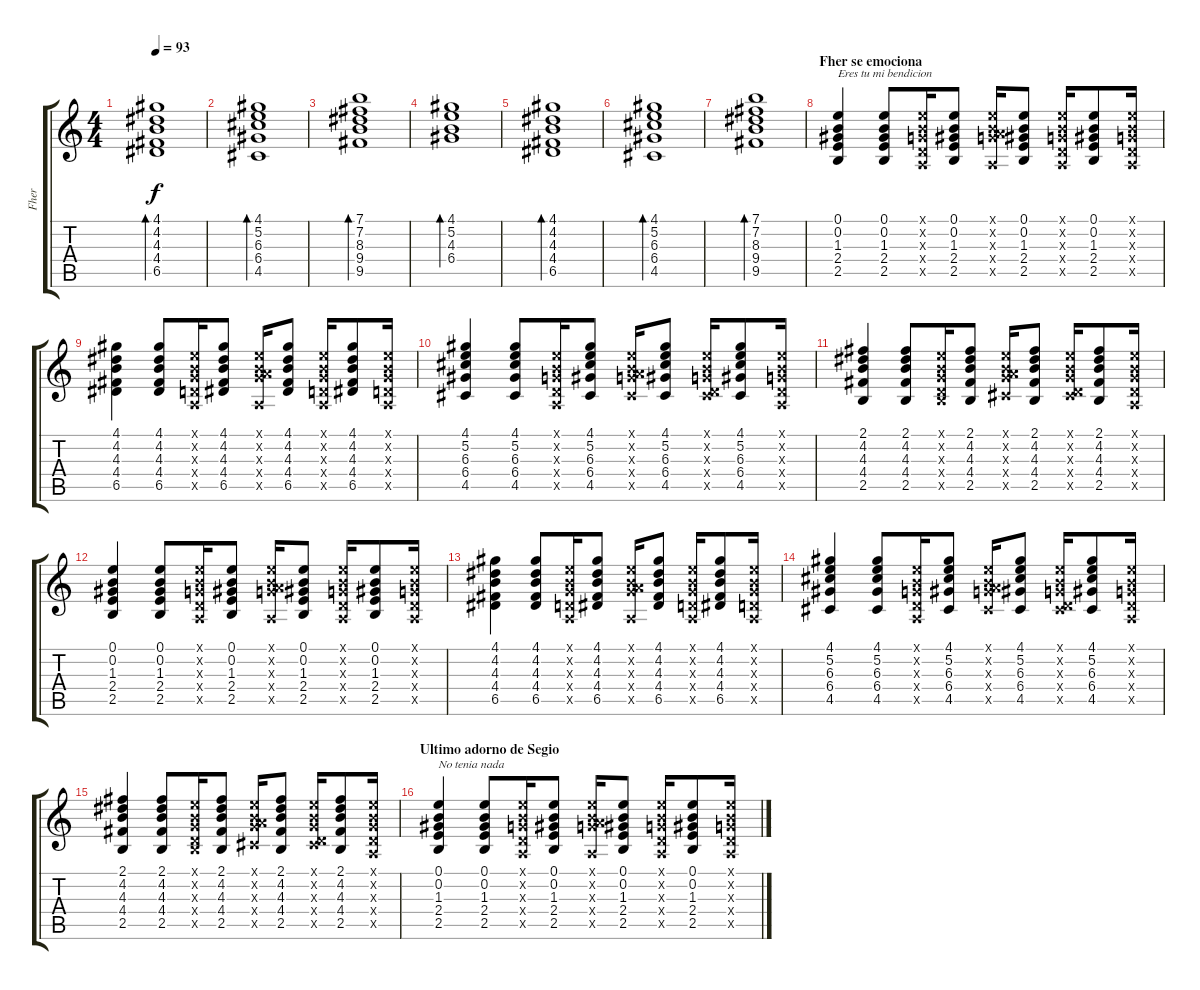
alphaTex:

\track ("Fher" "Fher") {instrument acousticguitarsteel}
\staff {score tabs}
\tuning (E4 B3 G3 D3 A2 E2) {hide}
\ts (4 4)
\tempo 93
\clef g2
\ks c
(4.1 4.2 4.3 4.4 6.5).1{bd 120 dy f} |
(4.1 5.2 6.3 6.4 4.5).1{bd 120} |
(7.1 7.2 8.3 9.4 9.5).1{bd 120} |
(4.1 5.2 4.3 6.4).1{bd 120} |
(4.1 4.2 4.3 4.4 6.5).1{bd 120} |
(4.1 5.2 6.3 6.4 4.5).1{bd 120} |
(7.1 7.2 8.3 9.4 9.5).1{bd 120} |
\section ("" "Fher se emociona")
(0.1 0.2 1.3 2.4 2.5).4{txt "Eres tu mi bendicion"} (0.1 0.2 1.3 2.4 2.5).8 (0.1{x} 0.2{x} 0.3{x} 0.4{x} 0.5{x}).16 (0.1 0.2 1.3 2.4 2.5).8 (0.1{x} 0.2{x} 0.3{x} 7.4{x} 0.5{x}).16 (0.1 0.2 1.3 2.4 2.5).8 (0.1{x} 0.2{x} 0.3{x} 0.4{x} 0.5{x}).16 (0.1 0.2 1.3 2.4 2.5).8 (0.1{x} 0.2{x} 0.3{x} 0.4{x} 0.5{x}).16 |
(4.1 4.2 4.3 4.4 6.5).4 (4.1 4.2 4.3 4.4 6.5).8 (0.1{x} 0.2{x} 0.3{x} 0.4{x} 0.5{x}).16 (4.1 4.2 4.3 4.4 6.5).8 (0.1{x} 0.2{x} 0.3{x} 7.4{x} 0.5{x}).16 (4.1 4.2 4.3 4.4 6.5).8 (0.1{x} 0.2{x} 0.3{x} 0.4{x} 0.5{x}).16 (4.1 4.2 4.3 4.4 6.5).8 (0.1{x} 0.2{x} 0.3{x} 0.4{x} 0.5{x}).16 |
(4.1 5.2 6.3 6.4 4.5).4 (4.1 5.2 6.3 6.4 4.5).8 (0.1{x} 0.2{x} 0.3{x} 0.4{x} 0.5{x}).16 (4.1 5.2 6.3 6.4 4.5).8 (0.1{x} 0.2{x} 0.3{x} 7.4{x} 4.5{x}).16 (4.1 5.2 6.3 6.4 4.5).8 (0.1{x} 0.2{x} 0.3{x} 0.4{x} 4.5{x}).16 (4.1 5.2 6.3 6.4 4.5).8 (0.1{x} 0.2{x} 0.3{x} 0.4{x} 0.5{x}).16 |
(2.1 4.2 4.3 4.4 2.5).4 (2.1 4.2 4.3 4.4 2.5).8 (0.1{x} 0.2{x} 0.3{x} 0.4{x} 2.5{x}).16 (2.1 4.2 4.3 4.4 2.5).8 (0.1{x} 0.2{x} 0.3{x} 7.4{x} 4.5{x}).16 (2.1 4.2 4.3 4.4 2.5).8 (0.1{x} 0.2{x} 0.3{x} 0.4{x} 4.5{x}).16 (2.1 4.2 4.3 4.4 2.5).8 (0.1{x} 0.2{x} 0.3{x} 0.4{x} 0.5{x}).16 |
(0.1 0.2 1.3 2.4 2.5).4 (0.1 0.2 1.3 2.4 2.5).8 (0.1{x} 0.2{x} 0.3{x} 0.4{x} 0.5{x}).16 (0.1 0.2 1.3 2.4 2.5).8 (0.1{x} 0.2{x} 0.3{x} 7.4{x} 0.5{x}).16 (0.1 0.2 1.3 2.4 2.5).8 (0.1{x} 0.2{x} 0.3{x} 0.4{x} 0.5{x}).16 (0.1 0.2 1.3 2.4 2.5).8 (0.1{x} 0.2{x} 0.3{x} 0.4{x} 0.5{x}).16 |
(4.1 4.2 4.3 4.4 6.5).4 (4.1 4.2 4.3 4.4 6.5).8 (0.1{x} 0.2{x} 0.3{x} 0.4{x} 0.5{x}).16 (4.1 4.2 4.3 4.4 6.5).8 (0.1{x} 0.2{x} 0.3{x} 7.4{x} 0.5{x}).16 (4.1 4.2 4.3 4.4 6.5).8 (0.1{x} 0.2{x} 0.3{x} 0.4{x} 0.5{x}).16 (4.1 4.2 4.3 4.4 6.5).8 (0.1{x} 0.2{x} 0.3{x} 0.4{x} 0.5{x}).16 |
(4.1 5.2 6.3 6.4 4.5).4 (4.1 5.2 6.3 6.4 4.5).8 (0.1{x} 0.2{x} 0.3{x} 0.4{x} 0.5{x}).16 (4.1 5.2 6.3 6.4 4.5).8 (0.1{x} 0.2{x} 0.3{x} 7.4{x} 4.5{x}).16 (4.1 5.2 6.3 6.4 4.5).8 (0.1{x} 0.2{x} 0.3{x} 0.4{x} 4.5{x}).16 (4.1 5.2 6.3 6.4 4.5).8 (0.1{x} 0.2{x} 0.3{x} 0.4{x} 0.5{x}).16 |
(2.1 4.2 4.3 4.4 2.5).4 (2.1 4.2 4.3 4.4 2.5).8 (0.1{x} 0.2{x} 0.3{x} 0.4{x} 2.5{x}).16 (2.1 4.2 4.3 4.4 2.5).8 (0.1{x} 0.2{x} 0.3{x} 7.4{x} 4.5{x}).16 (2.1 4.2 4.3 4.4 2.5).8 (0.1{x} 0.2{x} 0.3{x} 0.4{x} 4.5{x}).16 (2.1 4.2 4.3 4.4 2.5).8 (0.1{x} 0.2{x} 0.3{x} 0.4{x} 0.5{x}).16 |
\section ("" "Ultimo adorno de Segio")
(0.1 0.2 1.3 2.4 2.5).4{txt "No tenia nada "} (0.1 0.2 1.3 2.4 2.5).8 (0.1{x} 0.2{x} 0.3{x} 0.4{x} 0.5{x}).16 (0.1 0.2 1.3 2.4 2.5).8 (0.1{x} 0.2{x} 0.3{x} 7.4{x} 0.5{x}).16 (0.1 0.2 1.3 2.4 2.5).8 (0.1{x} 0.2{x} 0.3{x} 0.4{x} 0.5{x}).16 (0.1 0.2 1.3 2.4 2.5).8 (0.1{x} 0.2{x} 0.3{x} 0.4{x} 0.5{x}).16
